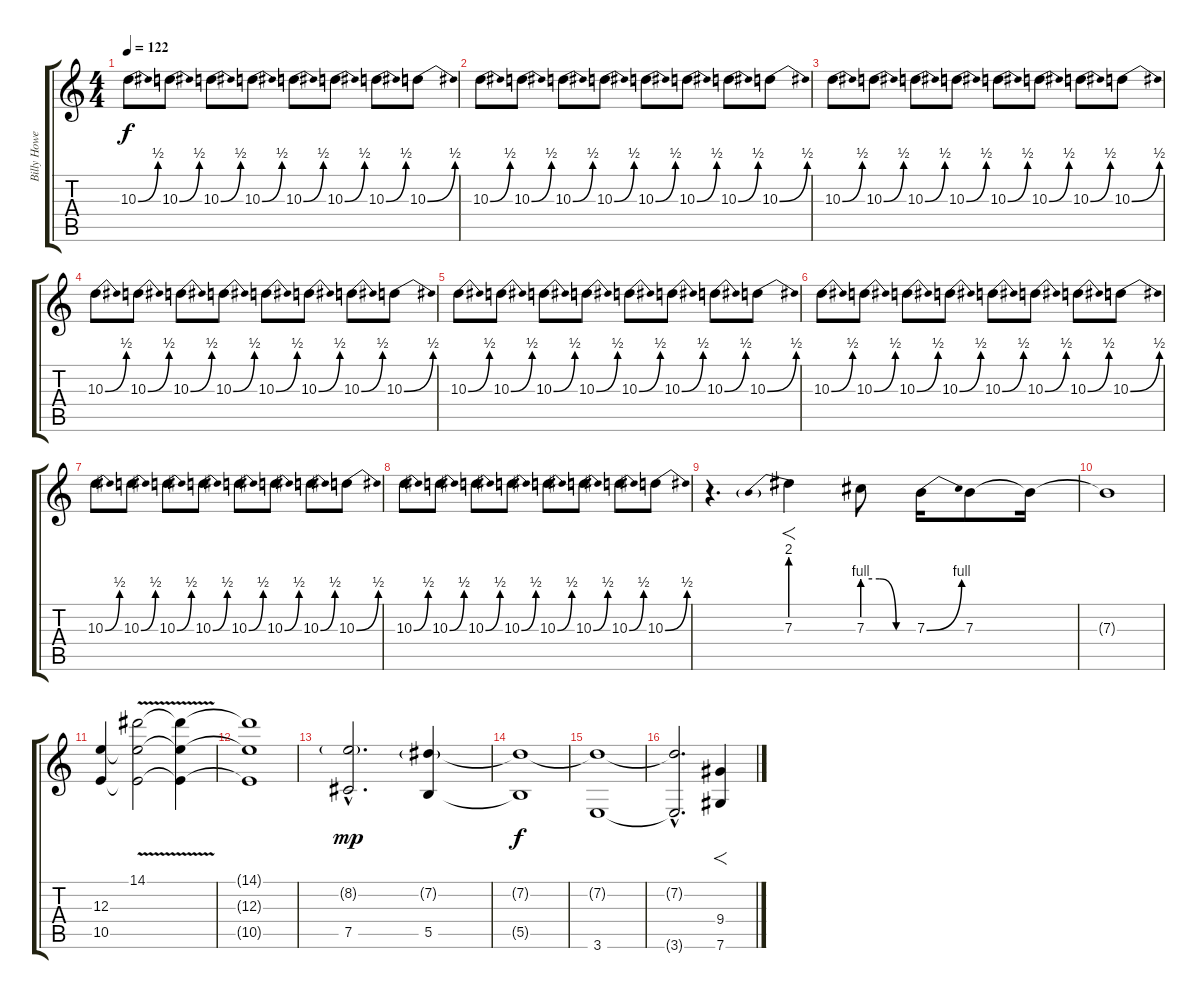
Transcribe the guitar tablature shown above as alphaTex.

\track ("Billy Howerdell" "Billy Howe") {instrument acousticguitarnylon}
\staff {score tabs}
\tuning (Db4 Ab3 E3 B2 Gb2 Db2) {hide}
\ts (4 4)
\tempo 122
\clef g2
\ks c
10.3{be (bend 0 0 60 2)}.8{dy f} 10.3{be (bend 0 0 60 2)}.8 10.3{be (bend 0 0 60 2)}.8 10.3{be (bend 0 0 60 2)}.8 10.3{be (bend 0 0 60 2)}.8 10.3{be (bend 0 0 60 2)}.8 10.3{be (bend 0 0 60 2)}.8 10.3{be (bend 0 0 60 2)}.8 |
10.3{be (bend 0 0 60 2)}.8 10.3{be (bend 0 0 60 2)}.8 10.3{be (bend 0 0 60 2)}.8 10.3{be (bend 0 0 60 2)}.8 10.3{be (bend 0 0 60 2)}.8 10.3{be (bend 0 0 60 2)}.8 10.3{be (bend 0 0 60 2)}.8 10.3{be (bend 0 0 60 2)}.8 |
10.3{be (bend 0 0 60 2)}.8 10.3{be (bend 0 0 60 2)}.8 10.3{be (bend 0 0 60 2)}.8 10.3{be (bend 0 0 60 2)}.8 10.3{be (bend 0 0 60 2)}.8 10.3{be (bend 0 0 60 2)}.8 10.3{be (bend 0 0 60 2)}.8 10.3{be (bend 0 0 60 2)}.8 |
10.3{be (bend 0 0 60 2)}.8 10.3{be (bend 0 0 60 2)}.8 10.3{be (bend 0 0 60 2)}.8 10.3{be (bend 0 0 60 2)}.8 10.3{be (bend 0 0 60 2)}.8 10.3{be (bend 0 0 60 2)}.8 10.3{be (bend 0 0 60 2)}.8 10.3{be (bend 0 0 60 2)}.8 |
10.3{be (bend 0 0 60 2)}.8 10.3{be (bend 0 0 60 2)}.8 10.3{be (bend 0 0 60 2)}.8 10.3{be (bend 0 0 60 2)}.8 10.3{be (bend 0 0 60 2)}.8 10.3{be (bend 0 0 60 2)}.8 10.3{be (bend 0 0 60 2)}.8 10.3{be (bend 0 0 60 2)}.8 |
10.3{be (bend 0 0 60 2)}.8 10.3{be (bend 0 0 60 2)}.8 10.3{be (bend 0 0 60 2)}.8 10.3{be (bend 0 0 60 2)}.8 10.3{be (bend 0 0 60 2)}.8 10.3{be (bend 0 0 60 2)}.8 10.3{be (bend 0 0 60 2)}.8 10.3{be (bend 0 0 60 2)}.8 |
10.3{be (bend 0 0 60 2)}.8 10.3{be (bend 0 0 60 2)}.8 10.3{be (bend 0 0 60 2)}.8 10.3{be (bend 0 0 60 2)}.8 10.3{be (bend 0 0 60 2)}.8 10.3{be (bend 0 0 60 2)}.8 10.3{be (bend 0 0 60 2)}.8 10.3{be (bend 0 0 60 2)}.8 |
10.3{be (bend 0 0 60 2)}.8{volume 5} 10.3{be (bend 0 0 60 2)}.8 10.3{be (bend 0 0 60 2)}.8 10.3{be (bend 0 0 60 2)}.8 10.3{be (bend 0 0 60 2)}.8 10.3{be (bend 0 0 60 2)}.8 10.3{be (bend 0 0 60 2)}.8 10.3{be (bend 0 0 60 2)}.8 |
r.4{d volume 10 instrument distortionguitar} 7.3{be (prebend 0 8 60 8)}.4{f} 7.3{be (custom 0 4 20 4 40 0 60 0)}.8 7.3{be (bend 0 0 60 4)}.16 7.3.8 7.3{t}.16 |
7.3{t}.1 |
(12.3 10.5).4{volume 9 instrument pad8sweep} (14.1{v} 12.3{t} 10.5{t}).2 (14.1{t} 12.3{t} 10.5{t}).4 |
(14.1{t} 12.3{t} 10.5{t}).1 |
(8.2{g hac} 7.5{hac}).2{d dy mp} (7.2{g} 5.5).4 |
(7.2{t} 5.5{t}).1{dy f} |
(7.2{t} 3.6).1 |
(7.2{hac t} 3.6{hac t}).2{d} (9.4 7.6).4{f volume 8 instrument distortionguitar}
